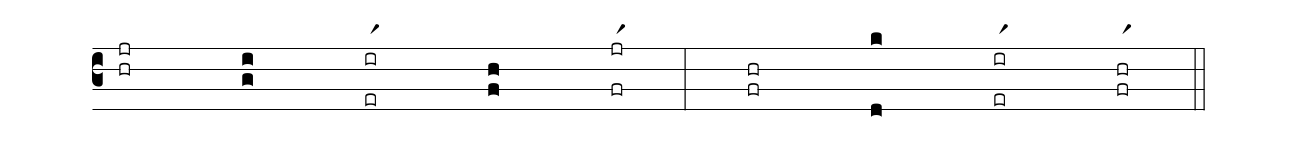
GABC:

%%
(c3) ({hr}jr) ({g}i) ({er}ir1r) ({f}h) ({fr}jr1r) (:)
({fr}hr) ({d}k) ({er}ir1r) ({fr}hr1r) (::) (z)
